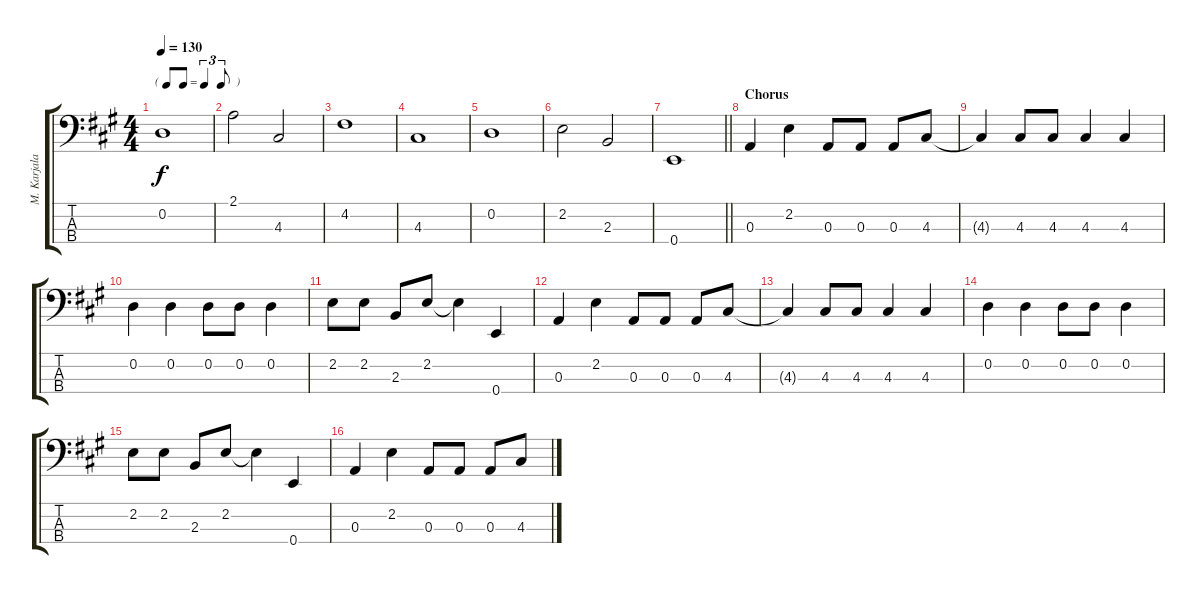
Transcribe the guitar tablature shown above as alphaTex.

\track ("M. Karjalainen" "M. Karjala") {instrument acousticbass}
\staff {score tabs}
\tuning (G2 D2 A1 E1) {hide}
\ts (4 4)
\tf triplet8th
\tempo 130
\clef f4
\ks a
0.2.1{dy f} |
2.1.2 4.3.2 |
4.2.1 |
4.3.1 |
0.2.1 |
2.2.2 2.3.2 |
\barLineRight lightlight
0.4.1 |
\section ("" "Chorus")
0.3.4 2.2.4 0.3.8 0.3.8 0.3.8 4.3.8 |
4.3{t}.4 4.3.8 4.3.8 4.3.4 4.3.4 |
0.2.4 0.2.4 0.2.8 0.2.8 0.2.4 |
2.2.8 2.2.8 2.3.8 2.2.8 2.2{t}.4 0.4.4 |
0.3.4 2.2.4 0.3.8 0.3.8 0.3.8 4.3.8 |
4.3{t}.4 4.3.8 4.3.8 4.3.4 4.3.4 |
0.2.4 0.2.4 0.2.8 0.2.8 0.2.4 |
2.2.8 2.2.8 2.3.8 2.2.8 2.2{t}.4 0.4.4 |
0.3.4 2.2.4 0.3.8 0.3.8 0.3.8 4.3.8
